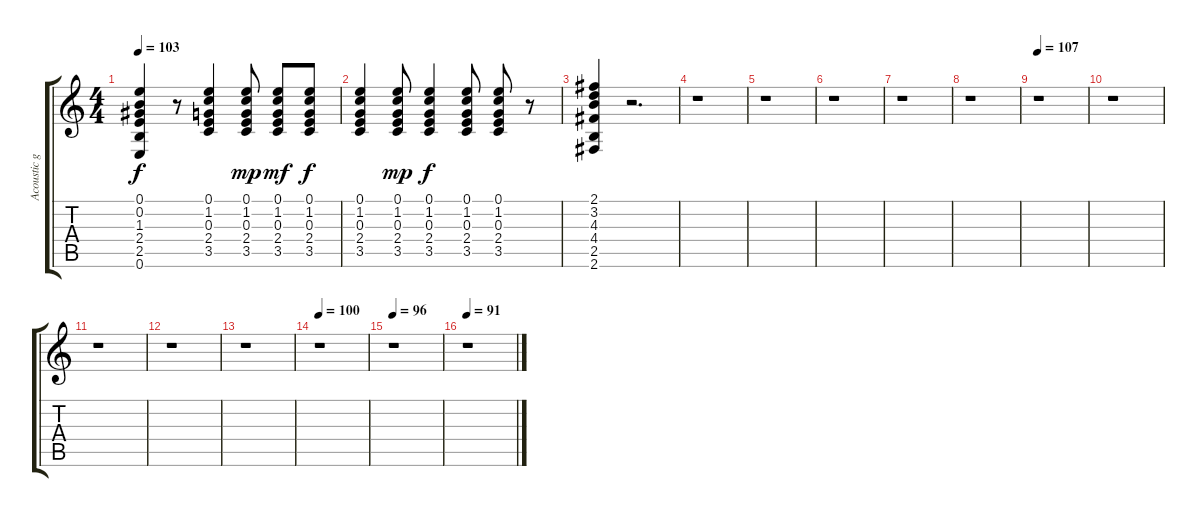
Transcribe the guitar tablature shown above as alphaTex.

\track ("Acoustic guitar" "Acoustic g") {instrument acousticguitarnylon}
\staff {score tabs}
\tuning (E4 B3 G3 D3 A2 E2) {hide}
\ts (4 4)
\tempo 103
\clef g2
\ks c
(0.1 0.2 1.3 2.4 2.5 0.6).4{dy f} r.8 (0.1 1.2 0.3 2.4 3.5).4 (0.1 1.2 0.3 2.4 3.5).8{dy mp} (0.1 1.2 0.3 2.4 3.5).8{dy mf} (0.1 1.2 0.3 2.4 3.5).8{dy f} |
(0.1 1.2 0.3 2.4 3.5).4 (0.1 1.2 0.3 2.4 3.5).8{dy mp} (0.1 1.2 0.3 2.4 3.5).4{dy f} (0.1 1.2 0.3 2.4 3.5).8 (0.1 1.2 0.3 2.4 3.5).8 r.8 |
(2.1 3.2 4.3 4.4 2.5 2.6).4 r.2{d} |
r.1 |
r.1 |
r.1 |
r.1 |
r.1 |
\tempo 107
r.1 |
r.1 |
r.1 |
r.1 |
r.1 |
\tempo 100
r.1 |
\tempo 96
r.1 |
\tempo 91
r.1
